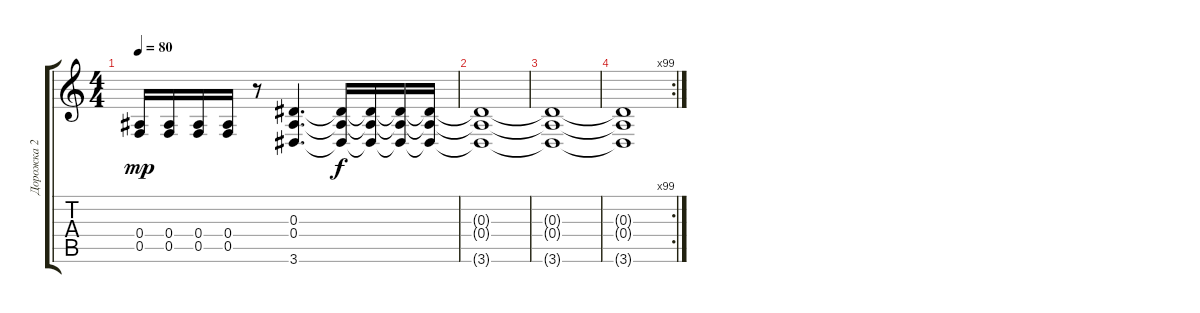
\track ("Дорожка 2" "Дорожка 2") {instrument overdrivenguitar}
\staff {score tabs}
\tuning (C4 G3 Eb3 Bb2 F2 C2) {hide}
\ts (4 4)
\tempo 80
\clef g2
\ks c
(0.4 0.5).16{dy mp} (0.4 0.5).16 (0.4 0.5).16 (0.4 0.5).16 r.8 (0.3 0.4 3.6).4{d} (0.3{t} 0.4{t} 3.6{t}).16{dy f} (0.3{t} 0.4{t} 3.6{t}).16 (0.3{t} 0.4{t} 3.6{t}).16 (0.3{t} 0.4{t} 3.6{t}).16 |
(0.3{t} 0.4{t} 3.6{t}).1 |
(0.3{t} 0.4{t} 3.6{t}).1 |
\rc 99
(0.3{t} 0.4{t} 3.6{t}).1
